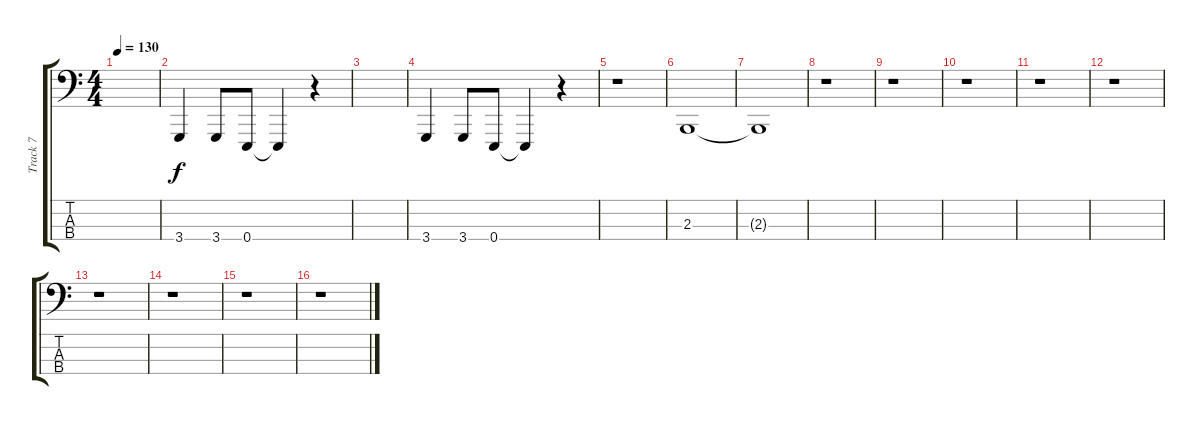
\track ("Track 7" "Track 7") {instrument lead2sawtooth}
\staff {score tabs}
\tuning (G2 D2 A1 E1) {hide}
\ts (4 4)
\tempo 130
\clef f4
\ks c
|
3.4.4 3.4.8 0.4.8 0.4{t}.4 r.4 |
|
3.4.4 3.4.8 0.4.8 0.4{t}.4 r.4 |
r.1 |
2.3.1 |
2.3{t}.1 |
r.1 |
r.1 |
r.1 |
r.1 |
r.1 |
r.1 |
r.1 |
r.1 |
r.1
